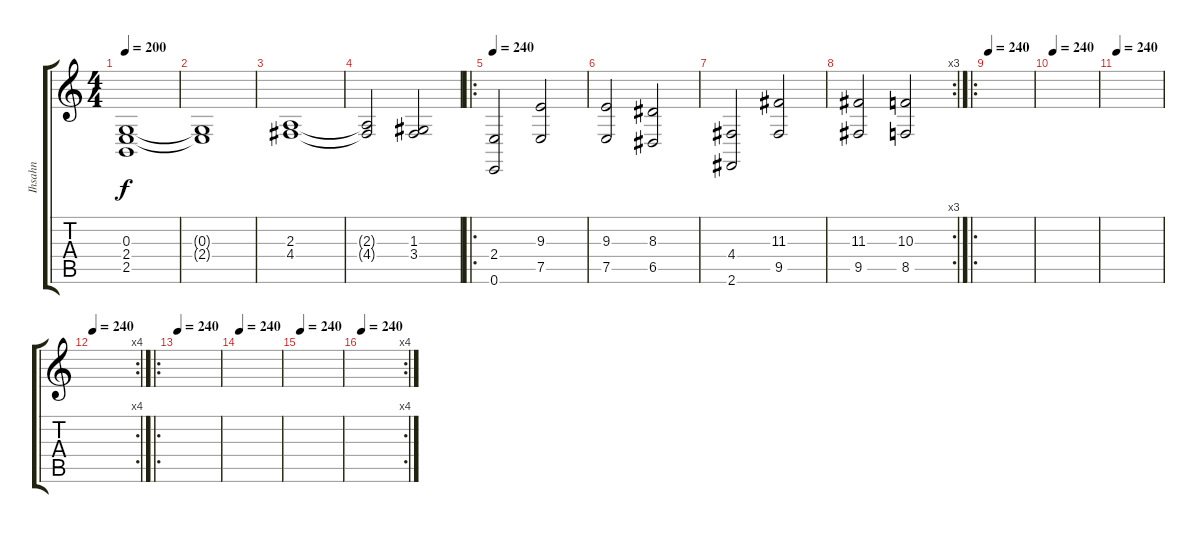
\track ("Ihsahn" "Ihsahn") {instrument choiraahs}
\staff {score tabs}
\tuning (E4 B3 G3 D3 A2 E2) {hide}
\ts (4 4)
\tempo 200
\clef g2
\ks c
(0.3 2.4 2.5).1{dy f} |
(0.3{t} 2.4{t}).1 |
(2.3 4.4).1 |
(2.3{t} 4.4{t}).2 (1.3 3.4).2 |
\ro
\tempo 240
(2.4 0.6).2 (9.3 7.5).2 |
(9.3 7.5).2 (8.3 6.5).2 |
(4.4 2.6).2 (11.3 9.5).2 |
\rc 3
(11.3 9.5).2 (10.3 8.5).2 |
\ro
\tempo 240
|
\tempo 240
|
\tempo 240
|
\rc 4
\tempo 240
|
\ro
\tempo 240
|
\tempo 240
|
\tempo 240
|
\rc 4
\tempo 240
